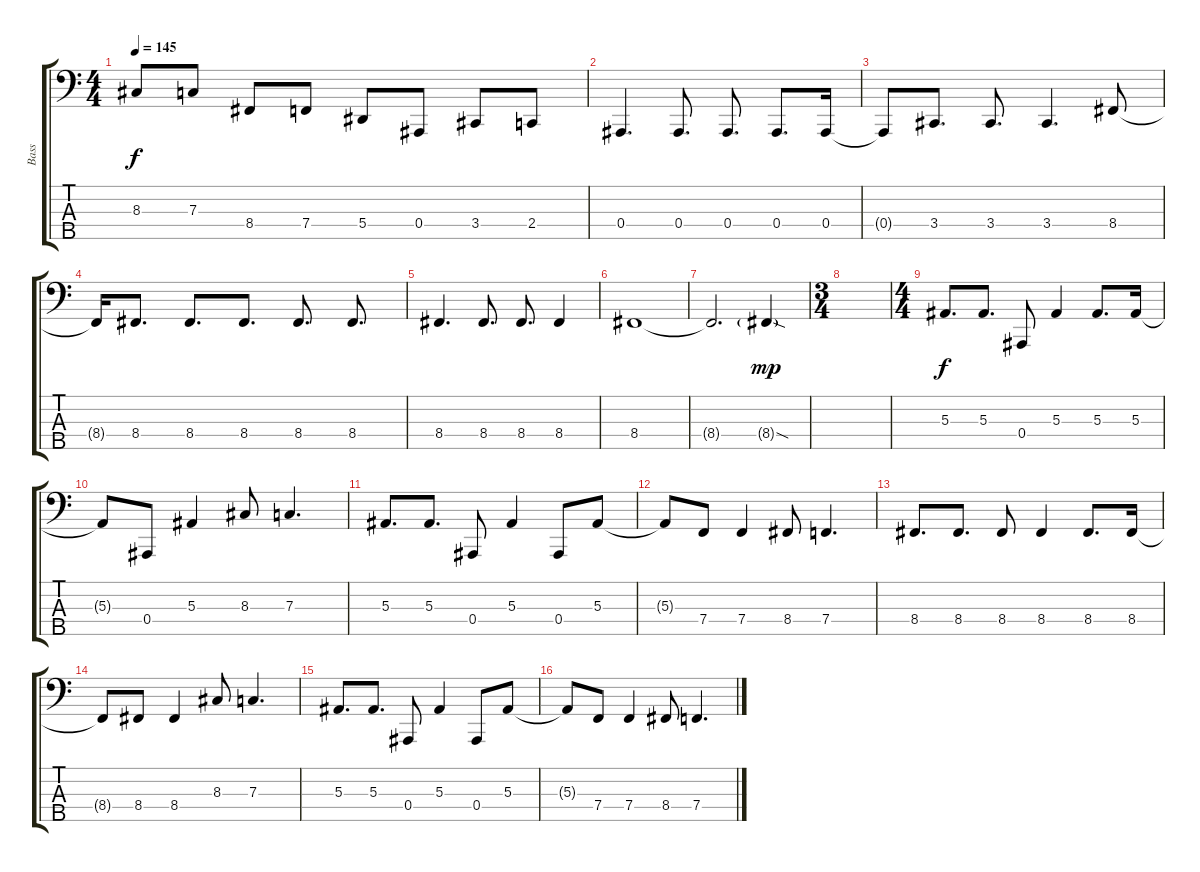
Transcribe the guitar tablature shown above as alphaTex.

\track ("Bass" "Bass") {instrument electricbasspick}
\staff {score tabs}
\tuning (Eb2 Bb1 F1 Bb0 G0) {hide}
\ts (4 4)
\tempo 145
\clef f4
\ks c
8.3.8{dy f} 7.3.8 8.4.8 7.4.8 5.4.8 0.4.8 3.4.8 2.4.8 |
0.4.4{d} 0.4.8{d} 0.4.8{d} 0.4.8{d} 0.4.16 |
0.4{t}.8 3.4.8{d} 3.4.8{d} 3.4.4{d} 8.4.8 |
8.4{t}.16 8.4.8{d} 8.4.8{d} 8.4.8{d} 8.4.8{d} 8.4.8{d} |
8.4.4{d} 8.4.8{d} 8.4.8{d} 8.4.4 |
8.4.1 |
8.4{t}.2{d} 8.4{sod g}.4{dy mp} |
\ts (3 4)
|
\ts (4 4)
5.3.8{d dy f} 5.3.8{d} 0.4.8 5.3.4 5.3.8{d} 5.3.16 |
5.3{t}.8 0.4.8 5.3.4 8.3.8 7.3.4{d} |
5.3.8{d} 5.3.8{d} 0.4.8 5.3.4 0.4.8 5.3.8 |
5.3{t}.8 7.4.8 7.4.4 8.4.8 7.4.4{d} |
8.4.8{d} 8.4.8{d} 8.4.8 8.4.4 8.4.8{d} 8.4.16 |
8.4{t}.8 8.4.8 8.4.4 8.3.8 7.3.4{d} |
5.3.8{d} 5.3.8{d} 0.4.8 5.3.4 0.4.8 5.3.8 |
5.3{t}.8 7.4.8 7.4.4 8.4.8 7.4.4{d}
